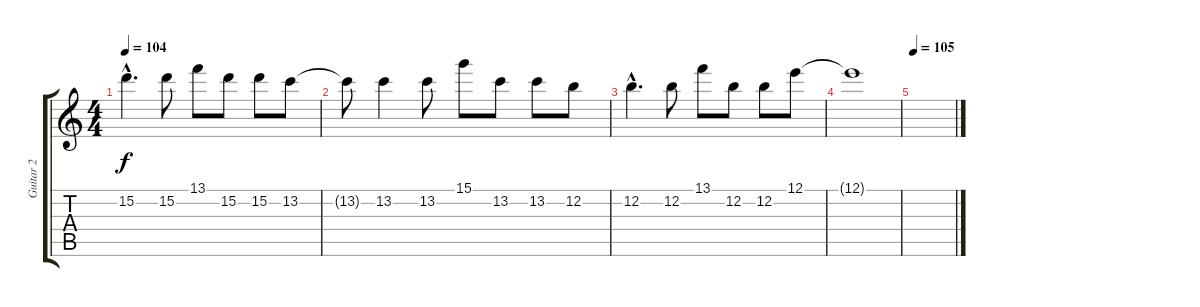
\track ("Guitar 2" "Guitar 2") {instrument overdrivenguitar}
\staff {score tabs}
\tuning (E4 B3 G3 D3 A2 E2) {hide}
\ts (4 4)
\tempo 104
\clef g2
\ks c
15.2{hac}.4{d dy f} 15.2.8 13.1.8 15.2.8 15.2.8 13.2.8 |
13.2{t}.8 13.2.4 13.2.8 15.1.8 13.2.8 13.2.8 12.2.8 |
12.2{hac}.4{d} 12.2.8 13.1.8 12.2.8 12.2.8 12.1.8 |
12.1{t}.1 |
\tempo 105
